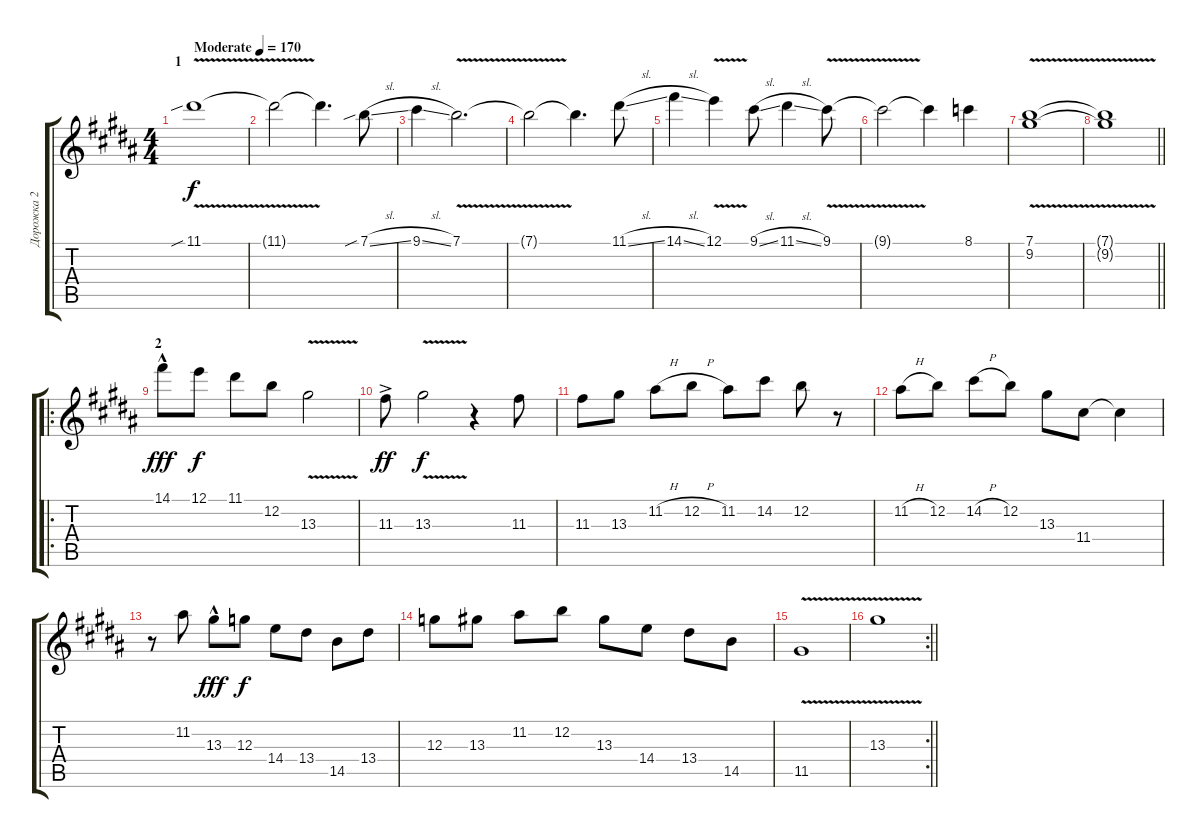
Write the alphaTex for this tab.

\track ("Дорожка 2" "Дорожка 2") {instrument distortionguitar}
\staff {score tabs}
\tuning (E4 B3 G3 D3 A2 E2) {hide}
\ts (4 4)
\section ("" "1")
\tempo (170 "Moderate")
\clef g2
\ks g#minor
11.1{v sib}.1{dy f volume 8 instrument distortionguitar} |
11.1{t}.2{volume 13} 11.1{t}.4{d} 7.1{sib sl}.8 |
9.1{sl}.4 7.1{v}.2{d} |
7.1{t}.2 7.1{t}.4{d} 11.1{sl}.8 |
14.1{sl}.4 12.1{v}.4 9.1{sl}.8 11.1{sl}.4 9.1{v}.8 |
9.1{t}.2 9.1{t}.4 8.1.4 |
(7.1{v} 9.2).1 |
\barLineRight lightlight
(7.1{v t} 9.2{t}).1 |
\ro
\section ("" "2")
14.1{hac}.8{dy fff} 12.1.8{dy f} 11.1.8 12.2.8 13.3{v}.2 |
11.3{ac}.8{dy ff} 13.3{v}.2{dy f} r.4 11.3.8 |
11.3.8 13.3.8 11.2{h}.8 12.2{h}.8 11.2.8 14.2.8 12.2.8 r.8 |
11.2{h}.8 12.2.8 14.2{h}.8 12.2.8 13.3.8 11.4.8 11.4{t}.4 |
r.8 11.2.8 13.3{hac}.8{dy fff} 12.3.8{dy f} 14.4.8 13.4.8 14.5.8 13.4.8 |
12.3.8 13.3.8 11.2.8 12.2.8 13.3.8 14.4.8 13.4.8 14.5.8 |
11.5{v}.1 |
\rc 2
\barLineRight lightlight
13.3{v}.1
